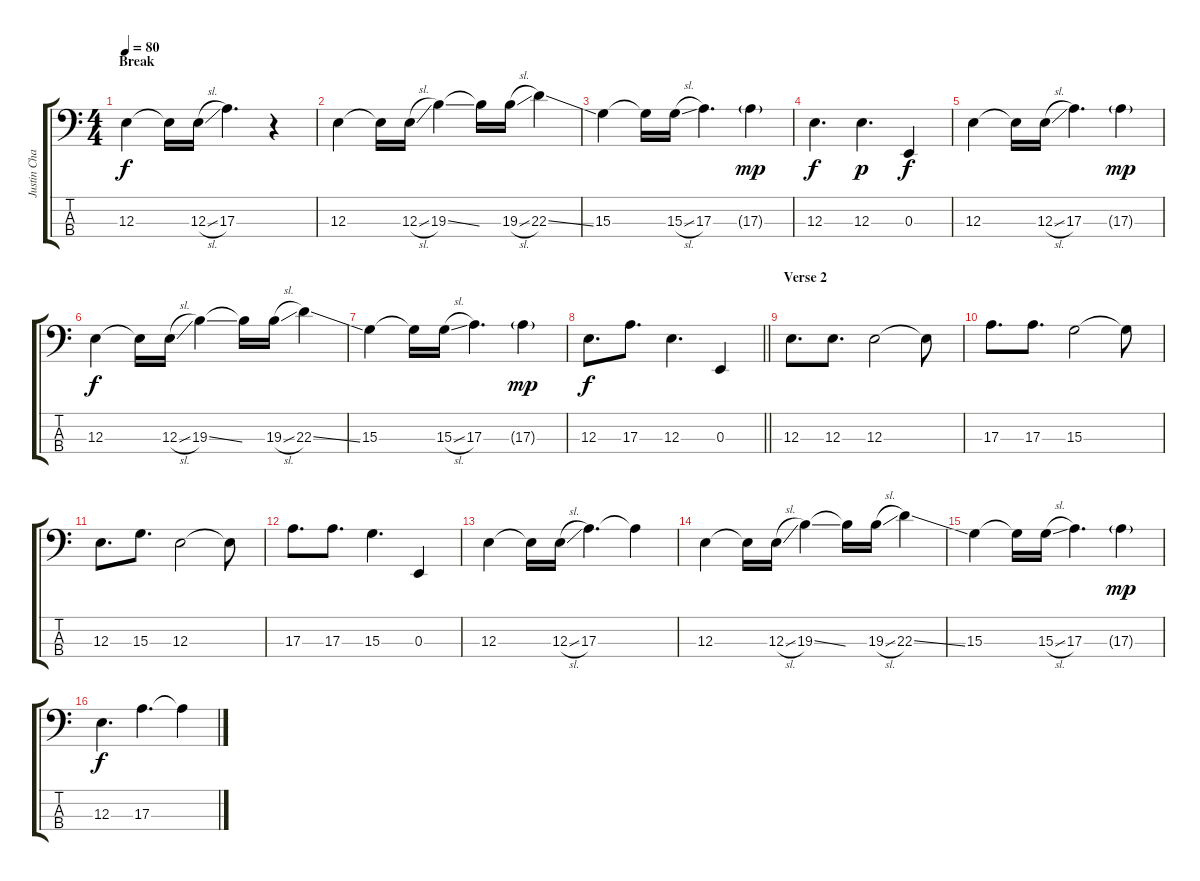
\track ("Justin Chancellor - Bass" "Justin Cha") {instrument electricbasspick}
\staff {score tabs}
\tuning (G2 D2 E1 B0) {hide}
\ts (4 4)
\section ("" "Break")
\tempo 80
\clef f4
\ks c
12.3.4{dy f} 12.3{t}.16 12.3{sl}.16 17.3.4{d} r.4 |
12.3.4 12.3{t}.16 12.3{sl}.16 19.3{ss}.4 19.3{t}.16 19.3{sl}.16 22.3{ss}.4 |
15.3.4 15.3{t}.16 15.3{sl}.16 17.3.4{d} 17.3{g}.4{dy mp} |
12.3.4{d dy f} 12.3.4{d dy p} 0.3.4{dy f} |
12.3.4 12.3{t}.16 12.3{sl}.16 17.3.4{d} 17.3{g}.4{dy mp} |
12.3.4{dy f} 12.3{t}.16 12.3{sl}.16 19.3{ss}.4 19.3{t}.16 19.3{sl}.16 22.3{ss}.4 |
15.3.4 15.3{t}.16 15.3{sl}.16 17.3.4{d} 17.3{g}.4{dy mp} |
\barLineRight lightlight
12.3.8{d dy f} 17.3.8{d} 12.3.4{d} 0.3.4 |
\section ("" "Verse 2")
12.3.8{d} 12.3.8{d} 12.3.2 12.3{t}.8 |
17.3.8{d} 17.3.8{d} 15.3.2 15.3{t}.8 |
12.3.8{d} 15.3.8{d} 12.3.2 12.3{t}.8 |
17.3.8{d} 17.3.8{d} 15.3.4{d} 0.3.4 |
12.3.4 12.3{t}.16 12.3{sl}.16 17.3.4{d} 17.3{t}.4 |
12.3.4 12.3{t}.16 12.3{sl}.16 19.3{ss}.4 19.3{t}.16 19.3{sl}.16 22.3{ss}.4 |
15.3.4 15.3{t}.16 15.3{sl}.16 17.3.4{d} 17.3{g}.4{dy mp} |
12.3.4{d dy f} 17.3.4{d} 17.3{t}.4
